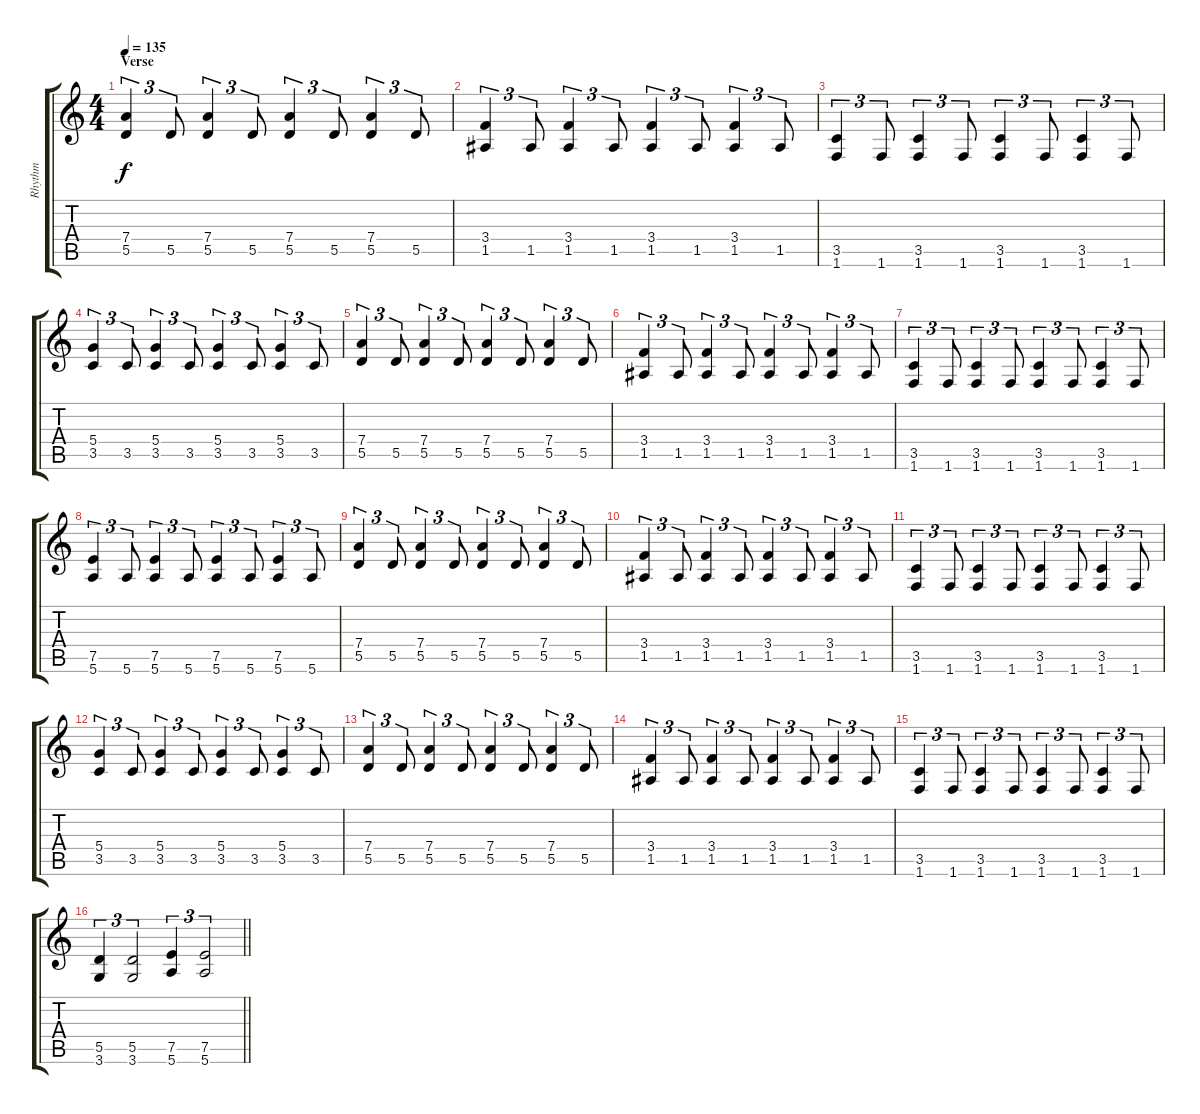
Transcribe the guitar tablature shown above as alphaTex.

\track ("Rhythm" "Rhythm") {instrument distortionguitar}
\staff {score tabs}
\tuning (E4 B3 G3 D3 A2 E2) {hide}
\ts (4 4)
\section ("" "Verse")
\tempo 135
\clef g2
\ks c
(7.4 5.5).4{tu (3 2) dy f} 5.5.8{tu (3 2)} (7.4 5.5).4{tu (3 2)} 5.5.8{tu (3 2)} (7.4 5.5).4{tu (3 2)} 5.5.8{tu (3 2)} (7.4 5.5).4{tu (3 2)} 5.5.8{tu (3 2)} |
(3.4 1.5).4{tu (3 2)} 1.5.8{tu (3 2)} (3.4 1.5).4{tu (3 2)} 1.5.8{tu (3 2)} (3.4 1.5).4{tu (3 2)} 1.5.8{tu (3 2)} (3.4 1.5).4{tu (3 2)} 1.5.8{tu (3 2)} |
(3.5 1.6).4{tu (3 2)} 1.6.8{tu (3 2)} (3.5 1.6).4{tu (3 2)} 1.6.8{tu (3 2)} (3.5 1.6).4{tu (3 2)} 1.6.8{tu (3 2)} (3.5 1.6).4{tu (3 2)} 1.6.8{tu (3 2)} |
(5.4 3.5).4{tu (3 2)} 3.5.8{tu (3 2)} (5.4 3.5).4{tu (3 2)} 3.5.8{tu (3 2)} (5.4 3.5).4{tu (3 2)} 3.5.8{tu (3 2)} (5.4 3.5).4{tu (3 2)} 3.5.8{tu (3 2)} |
(7.4 5.5).4{tu (3 2)} 5.5.8{tu (3 2)} (7.4 5.5).4{tu (3 2)} 5.5.8{tu (3 2)} (7.4 5.5).4{tu (3 2)} 5.5.8{tu (3 2)} (7.4 5.5).4{tu (3 2)} 5.5.8{tu (3 2)} |
(3.4 1.5).4{tu (3 2)} 1.5.8{tu (3 2)} (3.4 1.5).4{tu (3 2)} 1.5.8{tu (3 2)} (3.4 1.5).4{tu (3 2)} 1.5.8{tu (3 2)} (3.4 1.5).4{tu (3 2)} 1.5.8{tu (3 2)} |
(3.5 1.6).4{tu (3 2)} 1.6.8{tu (3 2)} (3.5 1.6).4{tu (3 2)} 1.6.8{tu (3 2)} (3.5 1.6).4{tu (3 2)} 1.6.8{tu (3 2)} (3.5 1.6).4{tu (3 2)} 1.6.8{tu (3 2)} |
(7.5 5.6).4{tu (3 2)} 5.6.8{tu (3 2)} (7.5 5.6).4{tu (3 2)} 5.6.8{tu (3 2)} (7.5 5.6).4{tu (3 2)} 5.6.8{tu (3 2)} (7.5 5.6).4{tu (3 2)} 5.6.8{tu (3 2)} |
(7.4 5.5).4{tu (3 2)} 5.5.8{tu (3 2)} (7.4 5.5).4{tu (3 2)} 5.5.8{tu (3 2)} (7.4 5.5).4{tu (3 2)} 5.5.8{tu (3 2)} (7.4 5.5).4{tu (3 2)} 5.5.8{tu (3 2)} |
(3.4 1.5).4{tu (3 2)} 1.5.8{tu (3 2)} (3.4 1.5).4{tu (3 2)} 1.5.8{tu (3 2)} (3.4 1.5).4{tu (3 2)} 1.5.8{tu (3 2)} (3.4 1.5).4{tu (3 2)} 1.5.8{tu (3 2)} |
(3.5 1.6).4{tu (3 2)} 1.6.8{tu (3 2)} (3.5 1.6).4{tu (3 2)} 1.6.8{tu (3 2)} (3.5 1.6).4{tu (3 2)} 1.6.8{tu (3 2)} (3.5 1.6).4{tu (3 2)} 1.6.8{tu (3 2)} |
(5.4 3.5).4{tu (3 2)} 3.5.8{tu (3 2)} (5.4 3.5).4{tu (3 2)} 3.5.8{tu (3 2)} (5.4 3.5).4{tu (3 2)} 3.5.8{tu (3 2)} (5.4 3.5).4{tu (3 2)} 3.5.8{tu (3 2)} |
(7.4 5.5).4{tu (3 2)} 5.5.8{tu (3 2)} (7.4 5.5).4{tu (3 2)} 5.5.8{tu (3 2)} (7.4 5.5).4{tu (3 2)} 5.5.8{tu (3 2)} (7.4 5.5).4{tu (3 2)} 5.5.8{tu (3 2)} |
(3.4 1.5).4{tu (3 2)} 1.5.8{tu (3 2)} (3.4 1.5).4{tu (3 2)} 1.5.8{tu (3 2)} (3.4 1.5).4{tu (3 2)} 1.5.8{tu (3 2)} (3.4 1.5).4{tu (3 2)} 1.5.8{tu (3 2)} |
(3.5 1.6).4{tu (3 2)} 1.6.8{tu (3 2)} (3.5 1.6).4{tu (3 2)} 1.6.8{tu (3 2)} (3.5 1.6).4{tu (3 2)} 1.6.8{tu (3 2)} (3.5 1.6).4{tu (3 2)} 1.6.8{tu (3 2)} |
\barLineRight lightlight
(5.5 3.6).4{tu (3 2)} (5.5 3.6).2{tu (3 2)} (7.5 5.6).4{tu (3 2)} (7.5 5.6).2{tu (3 2)}
